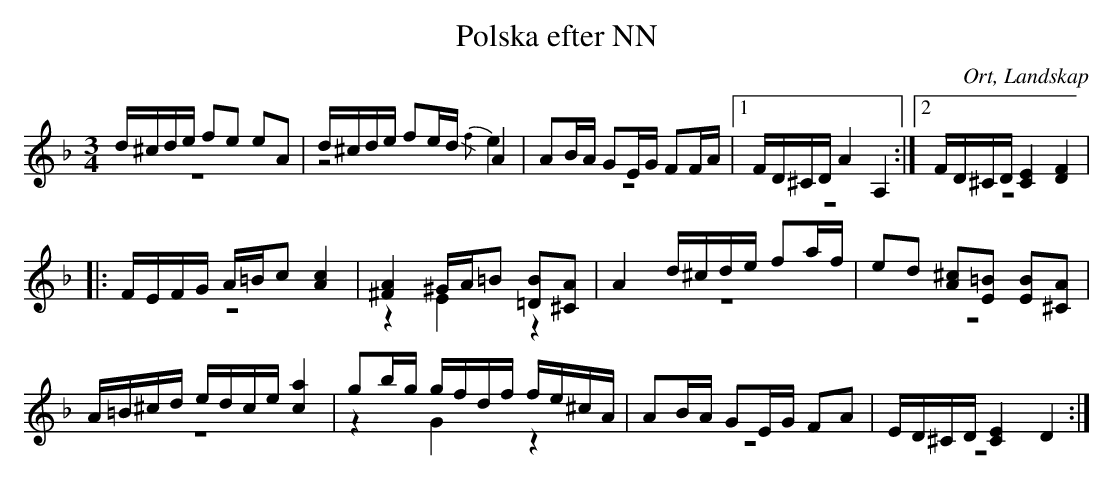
X:1
T:Polska efter NN
O:Ort, Landskap
M:3/4
L:1/8
K:Dm
V:1
V:2 merge
V:1
d/^c/d/e/ fe eA|d/^c/d/e/ fe/d/ A2|AB/A/ GE/G/ FF/A/|1 F/D/^C/D/ A2 A,2:|2 F/D/^C/D/ [C2E2] [D2F2]|
|:F/E/F/G/ A/=B/c [A2c2]|[^F2A2] ^G/A/=B [=DB][^CA]|A2 d/^c/d/e/ fa/f/|ed [A^c][E=B] [EB][^CA]|
A/=B/^c/d/ e/d/c/e/ [c2a2]|gb/g/ g/f/d/f/ f/e/^c/A/|AB/A/ GE/G/ FA|E/D/^C/D/ [C2E2] D2:|
V:2
z6|z4 {/f}e2|z6|1 z6:|2 z6|
|:z6|z2 E2 z2|z6|z6|
z6|z2 G2 z2|z6|z6:|
